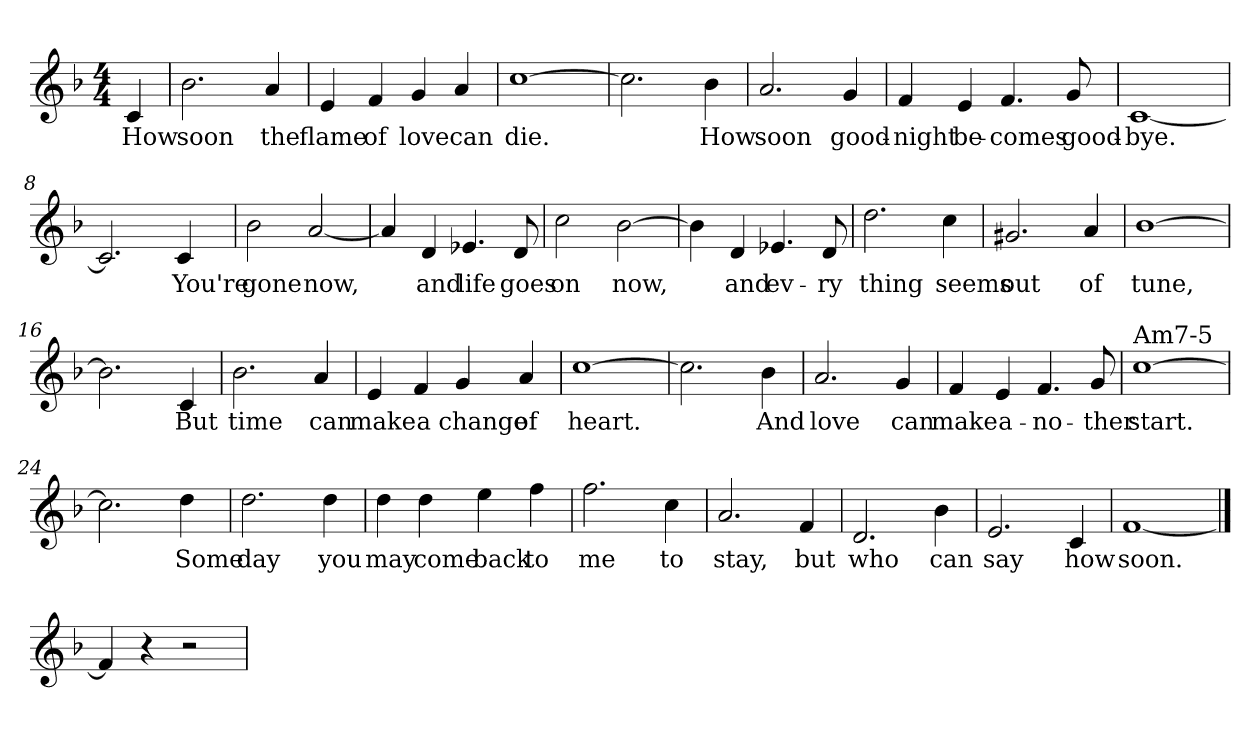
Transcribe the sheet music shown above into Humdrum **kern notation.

**kern	**text
*part1	*part1
*staff1	*staff1
*clefG2	*
*k[b-]	*
*F:	*
*M4/4	*
=	=
4c/	How
=1	=1
2.b-\	soon
4a/	the
=2	=2
4e/	flame
4f/	of
4g/	love
4a/	can
=3	=3
[1cc	die.
!!LO:LB:g=z
=4	=4
2.cc\]	.
4b-\	How
=5	=5
2.a/	soon
4g/	good-
=6	=6
4f/	-night
4e/	be-
4.f/	-comes
8g/	good-
=7	=7
[1c	-bye.
!!LO:LB:g=z
=8	=8
2.c/]	.
4c/	You're
=9	=9
2b-\	gone
[2a/	now,
=10	=10
4a/]	.
4d/	and
4.e-X/	life
8d/	goes
=11	=11
2cc\	on
[2b-\	now,
!!LO:LB:g=z
=12	=12
4b-\]	.
4d/	and
4.e-X/	ev-
8d/	-ry
=13	=13
2.dd\	thing
4cc\	seems
=14	=14
2.g#X/	out
4a/	of
=15	=15
[1b-	tune,
!!LO:LB:g=z
=16	=16
2.b-\]	.
4c/	But
=17	=17
2.b-\	time
4a/	can
=18	=18
4e/	make
4f/	a
4g/	change
4a/	of
=19	=19
[1cc	heart.
!!LO:LB:g=z
=20	=20
2.cc\]	.
4b-\	And
=21	=21
2.a/	love
4g/	can
=22	=22
4f/	make
4e/	a-
4.f/	-no-
8g/	-ther
=23	=23
!LO:TX:a:t=Am7-5	!
[1cc	start.
=24	=24
2.cc\]	.
4dd\	Some
=25	=25
2.dd\	day
4dd\	you
=26	=26
4dd\	may
4dd\	come
4ee\	back
4ff\	to
=27	=27
2.ff\	me
4cc\	to
!!LO:LB:g=z
=28	=28
2.a/	stay,
4f/	but
=29	=29
2.d/	who
4b-\	can
=30	=30
2.e/	say
4c/	how
=31	=31
[1f	soon.
==32	==32
4f/]	.
4r	.
2r	.
=	=
*-	*-
